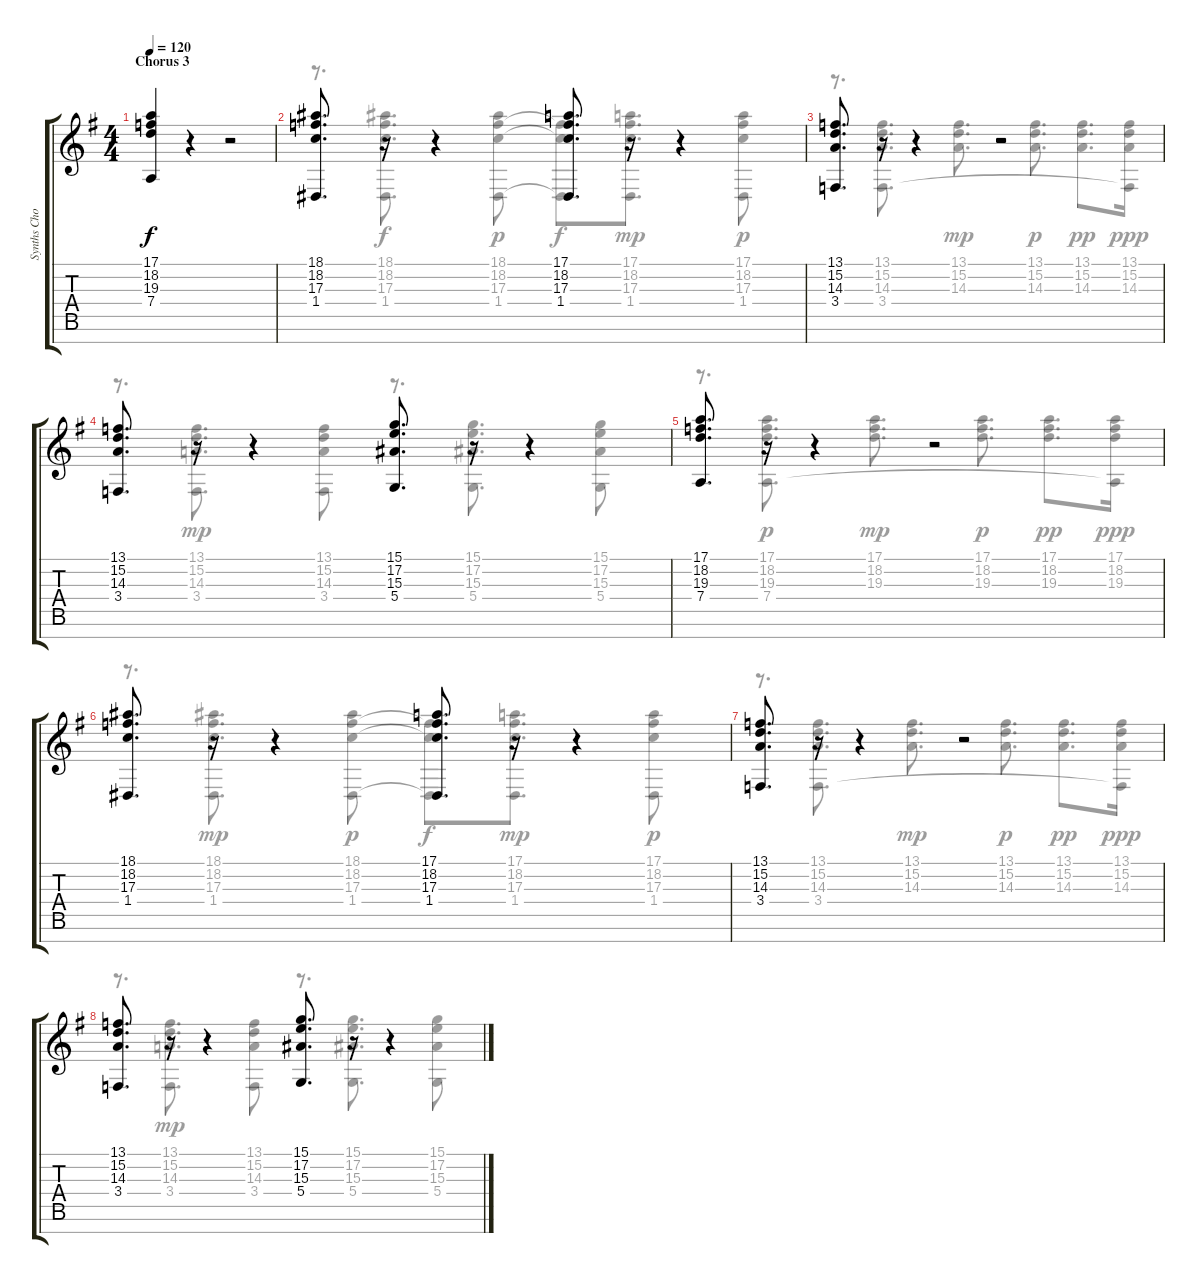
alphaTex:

\track ("Synths Chords" "Synths Cho") {instrument pad3polysynth}
\staff {score tabs}
\tuning (E4 B3 G3 D3 A2 E2 B1) {hide}
\voice
\ts (4 4)
\section ("" "Chorus 3")
\tempo 120
\clef g2
\ks g
(17.1 18.2 19.3 7.4).4{dy f} r.4 r.2 |
(18.1 18.2 17.3 1.4).8{d} r.16 r.4 (17.1 18.2 17.3 1.4).8{d} r.16 r.4 |
(13.1 15.2 14.3 3.4).8{d} r.16 r.4 r.2 |
(13.1 15.2 14.3 3.4).8{d} r.16 r.4 (15.1 17.2 15.3 5.4).8{d} r.16 r.4 |
(17.1 18.2 19.3 7.4).8{d} r.16 r.4 r.2 |
(18.1 18.2 17.3 1.4).8{d} r.16 r.4 (17.1 18.2 17.3 1.4).8{d} r.16 r.4 |
(13.1 15.2 14.3 3.4).8{d} r.16 r.4 r.2 |
(13.1 15.2 14.3 3.4).8{d} r.16 r.4 (15.1 17.2 15.3 5.4).8{d} r.16 r.4
\voice
\clef g2
\ottava regular
\simile none
\ks g
|
r.8{d} (18.1 18.2 17.3 1.4).8{d} (18.1 18.2 17.3 1.4).8{dy p} (18.2{t} 17.3{t} 1.4{t}).8{d dy f} (17.1 18.2 17.3 1.4).8{d dy mp} (17.1 18.2 17.3 1.4).8{dy p} |
r.8{d} (13.1 15.2 14.3 3.4).8{d} (13.1 15.2 14.3).8{d dy mp} (13.1 15.2 14.3).8{d dy p} (13.1 15.2 14.3).8{d dy pp} (13.1 15.2 14.3 3.4{t}).16{dy ppp} |
r.8{d} (13.1 15.2 14.3 3.4).8{d dy mp} (13.1 15.2 14.3 3.4).8 r.8{d} (15.1 17.2 15.3 5.4).8{d} (15.1 17.2 15.3 5.4).8 |
r.8{d} (17.1 18.2 19.3 7.4).8{d dy p} (17.1 18.2 19.3).8{d dy mp} (17.1 18.2 19.3).8{d dy p} (17.1 18.2 19.3).8{d dy pp} (17.1 18.2 19.3 7.4{t}).16{dy ppp} |
r.8{d} (18.1 18.2 17.3 1.4).8{d dy mp} (18.1 18.2 17.3 1.4).8{dy p} (18.2{t} 17.3{t} 1.4{t}).8{d dy f} (17.1 18.2 17.3 1.4).8{d dy mp} (17.1 18.2 17.3 1.4).8{dy p} |
r.8{d} (13.1 15.2 14.3 3.4).8{d} (13.1 15.2 14.3).8{d dy mp} (13.1 15.2 14.3).8{d dy p} (13.1 15.2 14.3).8{d dy pp} (13.1 15.2 14.3 3.4{t}).16{dy ppp} |
r.8{d} (13.1 15.2 14.3 3.4).8{d dy mp} (13.1 15.2 14.3 3.4).8 r.8{d} (15.1 17.2 15.3 5.4).8{d} (15.1 17.2 15.3 5.4).8
